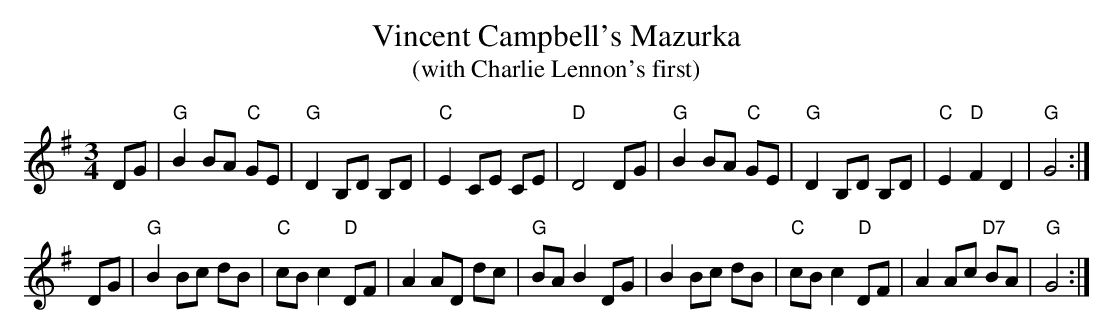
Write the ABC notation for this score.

X:1
T:Vincent Campbell's Mazurka
T:(with Charlie Lennon's first)
M:3/4
L:1/8
K:G
DG|"G"B2 BA "C"GE|"G"D2 B,D B,D|"C"E2 CE CE|"D"D4 DG|"G"B2 BA "C"GE|"G"D2 B,D B,D|"C"E2 "D"F2 D2|"G"G4:|
DG|"G"B2 Bc dB|"C"cB c2 "D"DF|A2 AD dc|"G"BA B2 DG|B2 Bc dB|"C"cB c2 "D"DF|A2 Ac "D7"BA|"G"G4:|
